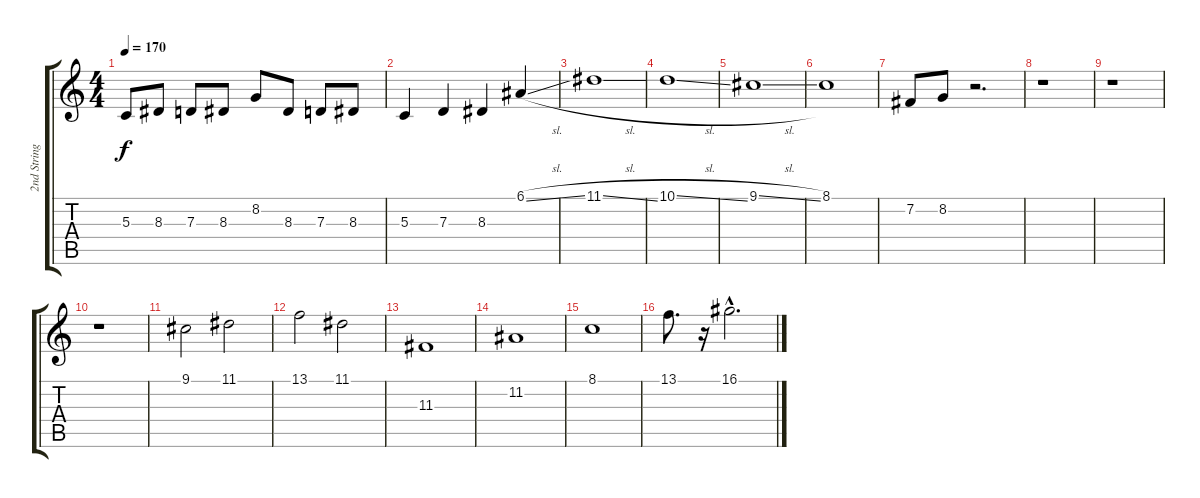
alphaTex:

\track ("2nd Strings" "2nd String") {instrument stringensemble1}
\staff {score tabs}
\tuning (E4 B3 G3 D3 A2 E2) {hide}
\ts (4 4)
\tempo 170
\clef g2
\ks c
5.3.8{dy f} 8.3.8 7.3.8 8.3.8 8.2.8 8.3.8 7.3.8 8.3.8 |
5.3.4 7.3.4 8.3.4 6.1{sl}.4 |
11.1{sl}.1 |
10.1{sl}.1 |
9.1{sl}.1 |
8.1.1 |
7.2.8 8.2.8 r.2{d} |
r.1 |
r.1 |
r.1 |
9.1.2 11.1.2 |
13.1.2 11.1.2 |
11.3.1 |
11.2.1 |
8.1.1 |
13.1.8{d} r.16 16.1{hac}.2{d}
